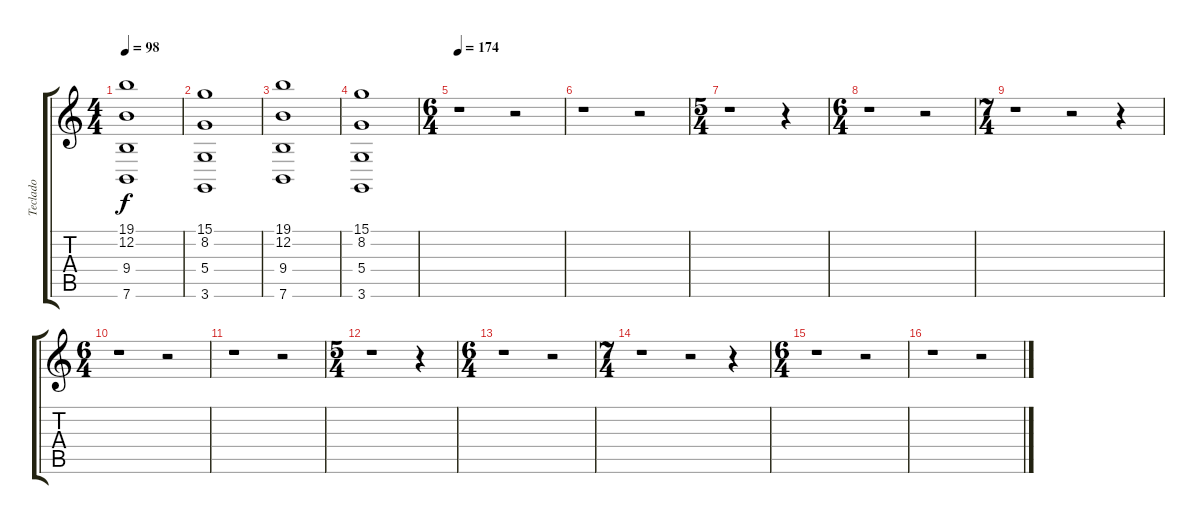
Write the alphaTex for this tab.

\track ("Teclado" "Teclado") {instrument pad4choir}
\staff {score tabs}
\tuning (E4 B3 G3 D3 A2 E2) {hide}
\ts (4 4)
\tempo 98
\clef g2
\ks c
(19.1 12.2 9.4 7.6).1{dy f} |
(15.1 8.2 5.4 3.6).1 |
(19.1 12.2 9.4 7.6).1 |
(15.1 8.2 5.4 3.6).1 |
\ts (6 4)
\tempo 174
r.1 r.2 |
r.1 r.2 |
\ts (5 4)
r.1 r.4 |
\ts (6 4)
r.1 r.2 |
\ts (7 4)
r.1 r.2 r.4 |
\ts (6 4)
r.1 r.2 |
r.1 r.2 |
\ts (5 4)
r.1 r.4 |
\ts (6 4)
r.1 r.2 |
\ts (7 4)
r.1 r.2 r.4 |
\ts (6 4)
r.1 r.2 |
r.1 r.2
